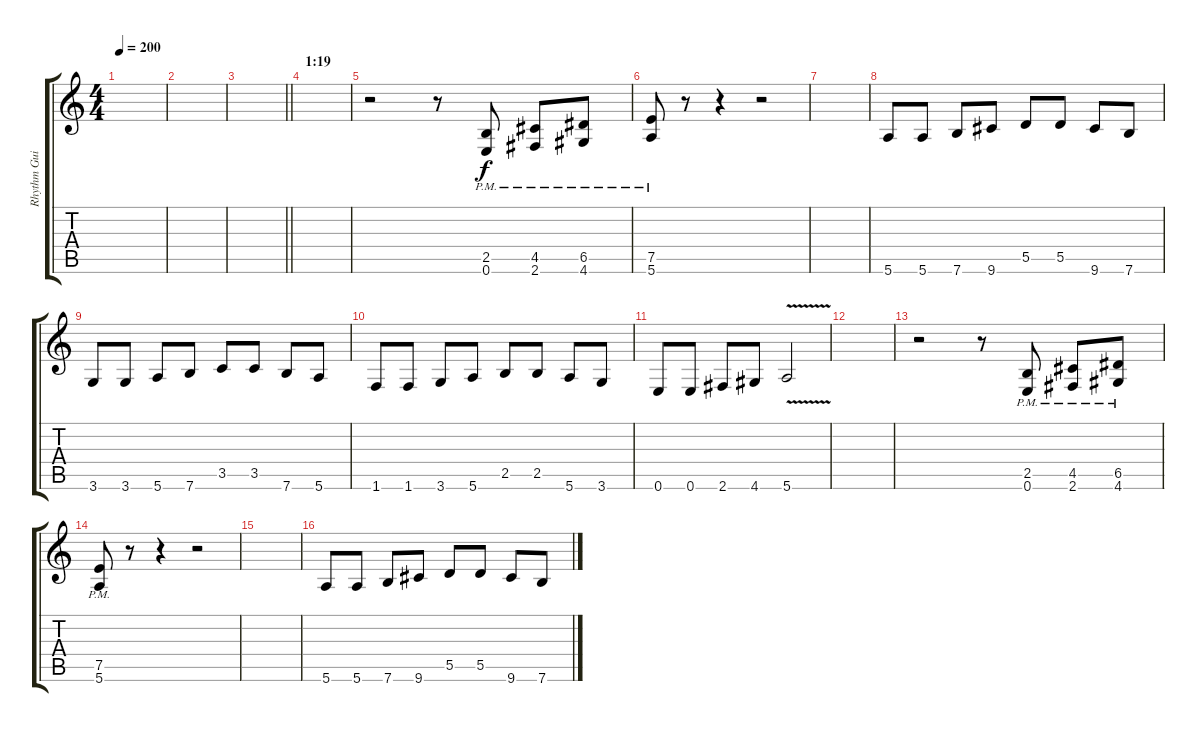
\track ("Rhythm Guitar" "Rhythm Gui") {instrument distortionguitar}
\staff {score tabs}
\tuning (E4 B3 G3 D3 A2 E2) {hide}
\ts (4 4)
\tempo 200
\clef g2
\ks c
|
|
\barLineRight lightlight
|
\section ("" "1:19")
|
r.2 r.8 (2.5{pm} 0.6{pm}).8 (4.5{pm} 2.6{pm}).8 (6.5{pm} 4.6{pm}).8 |
(7.5{pm} 5.6{pm}).8 r.8 r.4 r.2 |
|
5.6.8 5.6.8 7.6.8 9.6.8 5.5.8 5.5.8 9.6.8 7.6.8 |
3.6.8 3.6.8 5.6.8 7.6.8 3.5.8 3.5.8 7.6.8 5.6.8 |
1.6.8 1.6.8 3.6.8 5.6.8 2.5.8 2.5.8 5.6.8 3.6.8 |
0.6.8 0.6.8 2.6.8 4.6.8 5.6{v}.2 |
|
r.2 r.8 (2.5{pm} 0.6{pm}).8 (4.5{pm} 2.6{pm}).8 (6.5{pm} 4.6{pm}).8 |
(7.5{pm} 5.6{pm}).8 r.8 r.4 r.2 |
|
5.6.8 5.6.8 7.6.8 9.6.8 5.5.8 5.5.8 9.6.8 7.6.8
